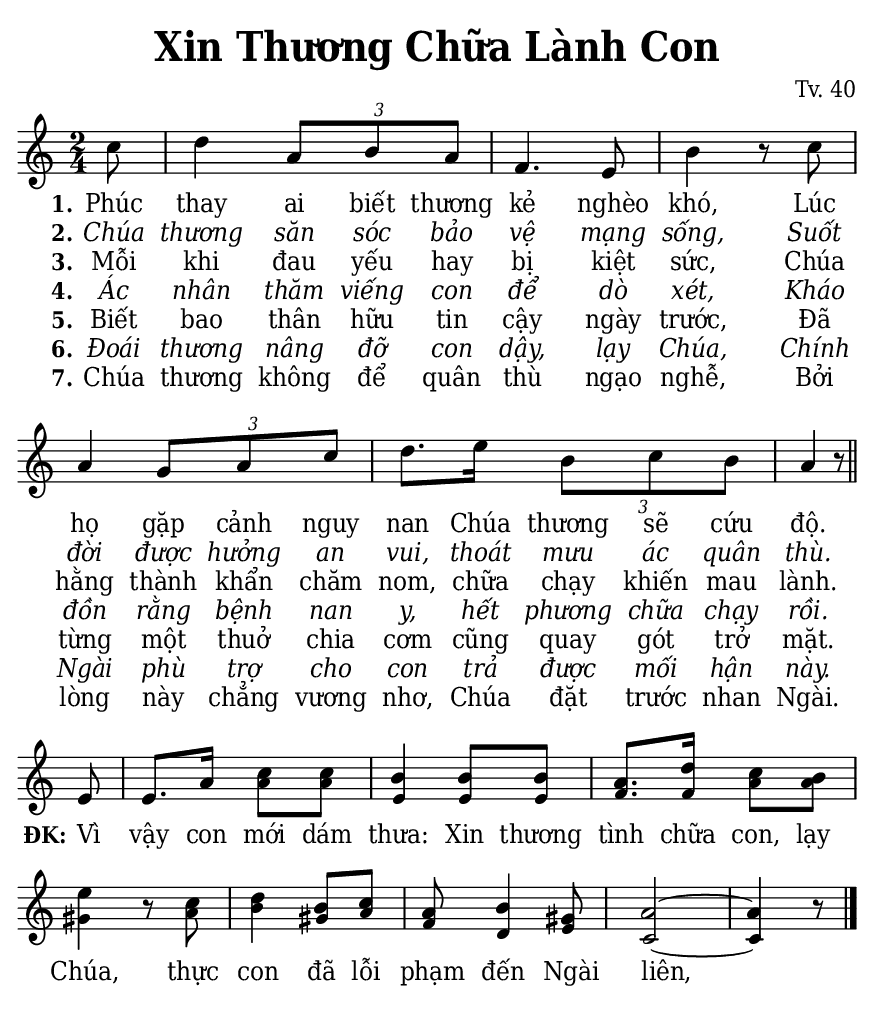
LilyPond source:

% Cài đặt chung\
\version "2.22.1"
\include "english.ly"

\header {
  title = \markup { \fontsize #1 "Xin Thương Chữa Lành Con" }
  composer = "Tv. 40"
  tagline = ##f
}

% Nhạc phiên khúc
nhacPhienKhucSop = \relative c'' {
  \partial 8 c8 |
  d4 \tuplet 3/2 { a8 b a } |
  f4. e8 |
  b'4 r8 c |
  a4 \tuplet 3/2 { g8 a c } |
  d8. e16 \tuplet 3/2 { b8 c b } |
  a4 r8 \bar "||"
  
  e8 |
  e8. a16 c8 c |
  b4 b8 b |
  a8. d16 c8 b |
  e4 r8 c |
  d4 b8 c |
  a b4 gs8 |
  a2 ~ |
  a4 r8 \bar "|."
}

nhacPhienKhucAlto = \relative c' {
  r8 |
  R2*5
  r4.
  
  e8 |
  e8. a16 a8 a |
  e4 e8 e |
  f8. f16 a8 a |
  gs4 r8 a |
  b4 gs8 a |
  f d4 e8 |
  c2 ~ |
  c4 r8
}

% Lời phiên khúc
loiPhienKhucSop = \lyrics {
  <<
    {
      \set stanza = "1."
      Phúc thay ai biết thương kẻ nghèo khó,
      Lúc họ gặp cảnh nguy nan Chúa thương sẽ cứu độ.
    }
    \new Lyrics {
	    \set associatedVoice = "beSop"
	    \set stanza = "2."
      \override Lyrics.LyricText.font-shape = #'italic
	    Chúa thương săn sóc bảo vệ mạng sống,
	    Suốt đời được hưởng an vui,
	    thoát mưu ác quân thù.
    }
    \new Lyrics {
	    \set associatedVoice = "beSop"
	    \set stanza = "3."
	    Mỗi khi đau yếu hay bị kiệt sức,
	    Chúa hằng thành khẩn chăm nom,
	    chữa chạy khiến mau lành.
    }
    \new Lyrics {
	    \set associatedVoice = "beSop"
	    \set stanza = "4."
      \override Lyrics.LyricText.font-shape = #'italic
	    Ác nhân thăm viếng con để dò xét,
	    Kháo đồn rằng bệnh nan y,
	    hết phương chữa chạy rồi.
    }
    \new Lyrics {
	    \set associatedVoice = "beSop"
	    \set stanza = "5."
	    Biết bao thân hữu tin cậy ngày trước,
	    Đã từng một thuở chia cơm
	    cũng quay gót trở mặt.
    }
    \new Lyrics {
	    \set associatedVoice = "beSop"
	    \set stanza = "6."
      \override Lyrics.LyricText.font-shape = #'italic
	    Đoái thương nâng đỡ con dậy,
	    lạy Chúa, Chính Ngài phù trợ
	    cho con trả được mối hận này.
    }
    \new Lyrics {
	    \set associatedVoice = "beSop"
	    \set stanza = "7."
	    Chúa thương không để quân thù ngạo nghễ,
	    Bởi lòng này chẳng vương nhơ,
	    Chúa đặt trước nhan Ngài.
    }
  >>
  \set stanza = "ĐK:"
  Vì vậy con mới dám thưa:
  Xin thương tình chữa con, lạy Chúa,
  thực con đã lỗi phạm đến Ngài liên,
}

% Dàn trang
\paper {
  #(set-paper-size "a5")
  top-margin = 3\mm
  bottom-margin = 3\mm
  left-margin = 3\mm
  right-margin = 3\mm
  indent = #0
  #(define fonts
	 (make-pango-font-tree "Deja Vu Serif Condensed"
	 		       "Deja Vu Serif Condensed"
			       "Deja Vu Serif Condensed"
			       (/ 20 20)))
  print-page-number = ##f
  system-system-spacing = #'((basic-distance . 0.1) (padding . 2.5))
}

TongNhip = {
  \key c \major \time 2/4
  \set Timing.beamExceptions = #'()
  \set Timing.baseMoment = #(ly:make-moment 1/4)
}

% Đổi kích thước nốt cho bè phụ
notBePhu =
#(define-music-function (font-size music) (number? ly:music?)
   (for-some-music
     (lambda (m)
       (if (music-is-of-type? m 'rhythmic-event)
           (begin
             (set! (ly:music-property m 'tweaks)
                   (cons `(font-size . ,font-size)
                         (ly:music-property m 'tweaks)))
             #t)
           #f))
     music)
   music)

\score {
  \new ChoirStaff <<
    \new Staff \with {
        \consists "Merge_rests_engraver"
        printPartCombineTexts = ##f
      }
      <<
      \new Voice \TongNhip \partCombine 
        \nhacPhienKhucSop
        \notBePhu -1 { \nhacPhienKhucAlto }
      \new NullVoice = beSop \nhacPhienKhucSop
      \new Lyrics \lyricsto beSop \loiPhienKhucSop
      >>
  >>
  \layout {
    \override Lyrics.LyricSpace.minimum-distance = #1.5
    \override Score.BarNumber.break-visibility = ##(#f #f #f)
    \override Score.SpacingSpanner.uniform-stretching = ##t
  } 
}
